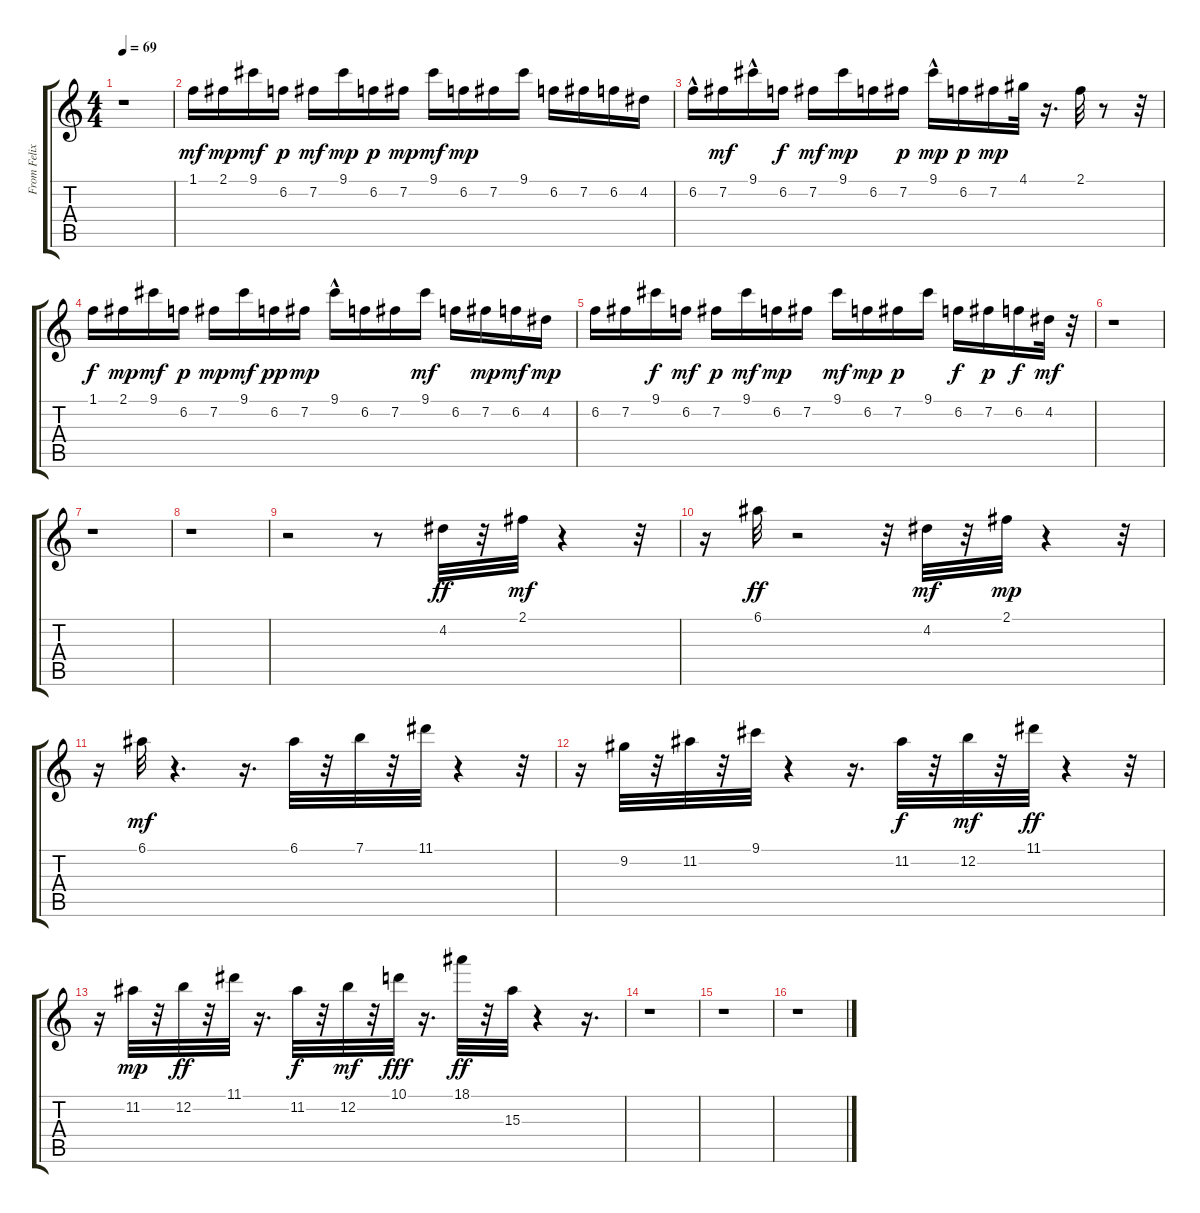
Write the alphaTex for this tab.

\track ("From Felix Profis collection" "From Felix") {instrument acousticguitarnylon}
\staff {score tabs}
\tuning (E4 B3 G3 D3 A2 E2) {hide}
\ts (4 4)
\tempo 69
\clef g2
\ks c
r.1{dy mf instrument acousticguitarnylon} |
1.1.16{volume 12 balance 8 instrument orchestralharp} 2.1.16{dy mp} 9.1.16{dy mf} 6.2.16{dy p} 7.2.16{dy mf} 9.1.16{dy mp} 6.2.16{dy p} 7.2.16{dy mp} 9.1.16{dy mf} 6.2.16{dy mp} 7.2.16 9.1.16 6.2.16 7.2.16 6.2.16 4.2.16 |
6.2{hac}.16 7.2.16{dy mf} 9.1{hac}.16 6.2.16{dy f} 7.2.16{dy mf} 9.1.16{dy mp} 6.2.16 7.2.16{dy p} 9.1{hac}.16{dy mp} 6.2.16{dy p} 7.2.16{dy mp} 4.1.32 r.16{d} 2.1.32 r.8 r.32 |
1.1.16{dy f} 2.1.16{dy mp} 9.1.16{dy mf} 6.2.16{dy p} 7.2.16{dy mp} 9.1.16{dy mf} 6.2.16{dy pp} 7.2.16{dy mp} 9.1{hac}.16 6.2.16 7.2.16 9.1.16{dy mf} 6.2.16 7.2.16{dy mp} 6.2.16{dy mf} 4.2.16{dy mp} |
6.2.16 7.2.16 9.1.16{dy f} 6.2.16{dy mf} 7.2.16{dy p} 9.1.16{dy mf} 6.2.16{dy mp} 7.2.16 9.1.16{dy mf} 6.2.16{dy mp} 7.2.16{dy p} 9.1.16 6.2.16{dy f} 7.2.16{dy p} 6.2.16{dy f} 4.2.32{dy mf} r.32 |
r.1 |
r.1 |
r.1 |
r.2 r.8 4.2.32{dy ff} r.32 2.1.32{dy mf} r.4 r.32 |
r.16 6.1.32{dy ff} r.2 r.32 4.2.32{dy mf} r.32 2.1.32{dy mp} r.4 r.32 |
r.16 6.1.32{dy mf} r.4{d} r.16{d} 6.1.32 r.32 7.1.32 r.32 11.1.32 r.4 r.32 |
r.16 9.2.32 r.32 11.2.32 r.32 9.1.32 r.4 r.16{d} 11.2.32{dy f} r.32 12.2.32{dy mf} r.32 11.1.32{dy ff} r.4 r.32 |
r.16 11.2.32{dy mp} r.32 12.2.32{dy ff} r.32 11.1.32 r.16{d} 11.2.32{dy f} r.32 12.2.32{dy mf} r.32 10.1.32{dy fff} r.16{d} 18.1.32{dy ff} r.32 15.3.32 r.4 r.16{d} |
r.1 |
r.1 |
r.1
